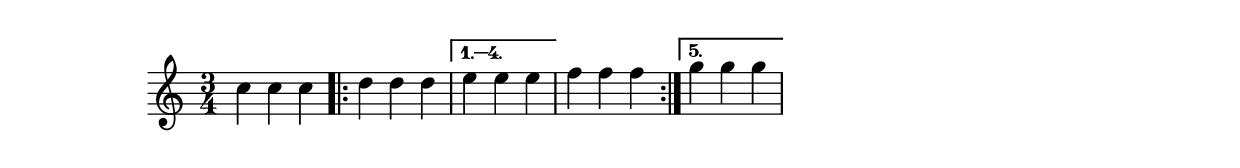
%% Do not edit this file; it is automatically
%% generated from LSR http://lsr.dsi.unimi.it
%% This file is in the public domain.
\version "2.13.10"

\header {
  lsrtags = "repeats"

%% Translation of GIT committish: 5cab62e8738ff02eead438042743116391f306f5
  texidoces = "
De forma predeterminada, los corchetes de primera y segunda vez se
trazan encima de los finales alternativos completos, pero es posible
acortartlos estableciendo un valor cierto para
@code{voltaSpannerDuration}.  En el ejemplo siguiente, el corchete
sólo dura un compás, que corresponde a una duración de 3/4.

"
  doctitlees = "Shortening volta brackets"

%% Translation of GIT committish: d96023d8792c8af202c7cb8508010c0d3648899d
  texidocde = "
Volta-Klammern werden normalerweise über alle Noten der Klammer gezogen, aber
es ist möglich sie zu verkürzen.  Hierzu muss
@code{voltaSpannerDuration} definiert werden, in dem Beispiel etwa als
3/4, sodass die Klammer nur einen Takt dauert.

"
  doctitlede = "Volta-Klammern verkürzen"
%% Translation of GIT committish: e98b2d804c2a136edfa28adc894bb584f676c884
  texidocfr = "
Les crochets indiquant les fins alternatives s'étalent tout au long ce
celle-ci.  On peut les raccourcir en définissant la propriété
@code{voltaSpannerDuration}.  Dans l'exemple suivant, le crochet ne se
prolonge que sur une mesure à 3/4.

"
  doctitlefr = "Diminution de la taille du crochet d'alternative"


  texidoc = "
By default, the volta brackets will be drawn over all of the
alternative music, but it is possible to shorten them by setting
@code{voltaSpannerDuration}.  In the next example, the bracket only
lasts one measure, which is a duration of 3/4.

"
  doctitle = "Shortening volta brackets"
} % begin verbatim

\relative c'' {
  \time 3/4
  c4 c c
  \set Score.voltaSpannerDuration = #(ly:make-moment 3 4)
  \repeat volta 5 { d4 d d }
  \alternative {
    {
      e4 e e
      f4 f f
    }
    { g4 g g }
  }
}

